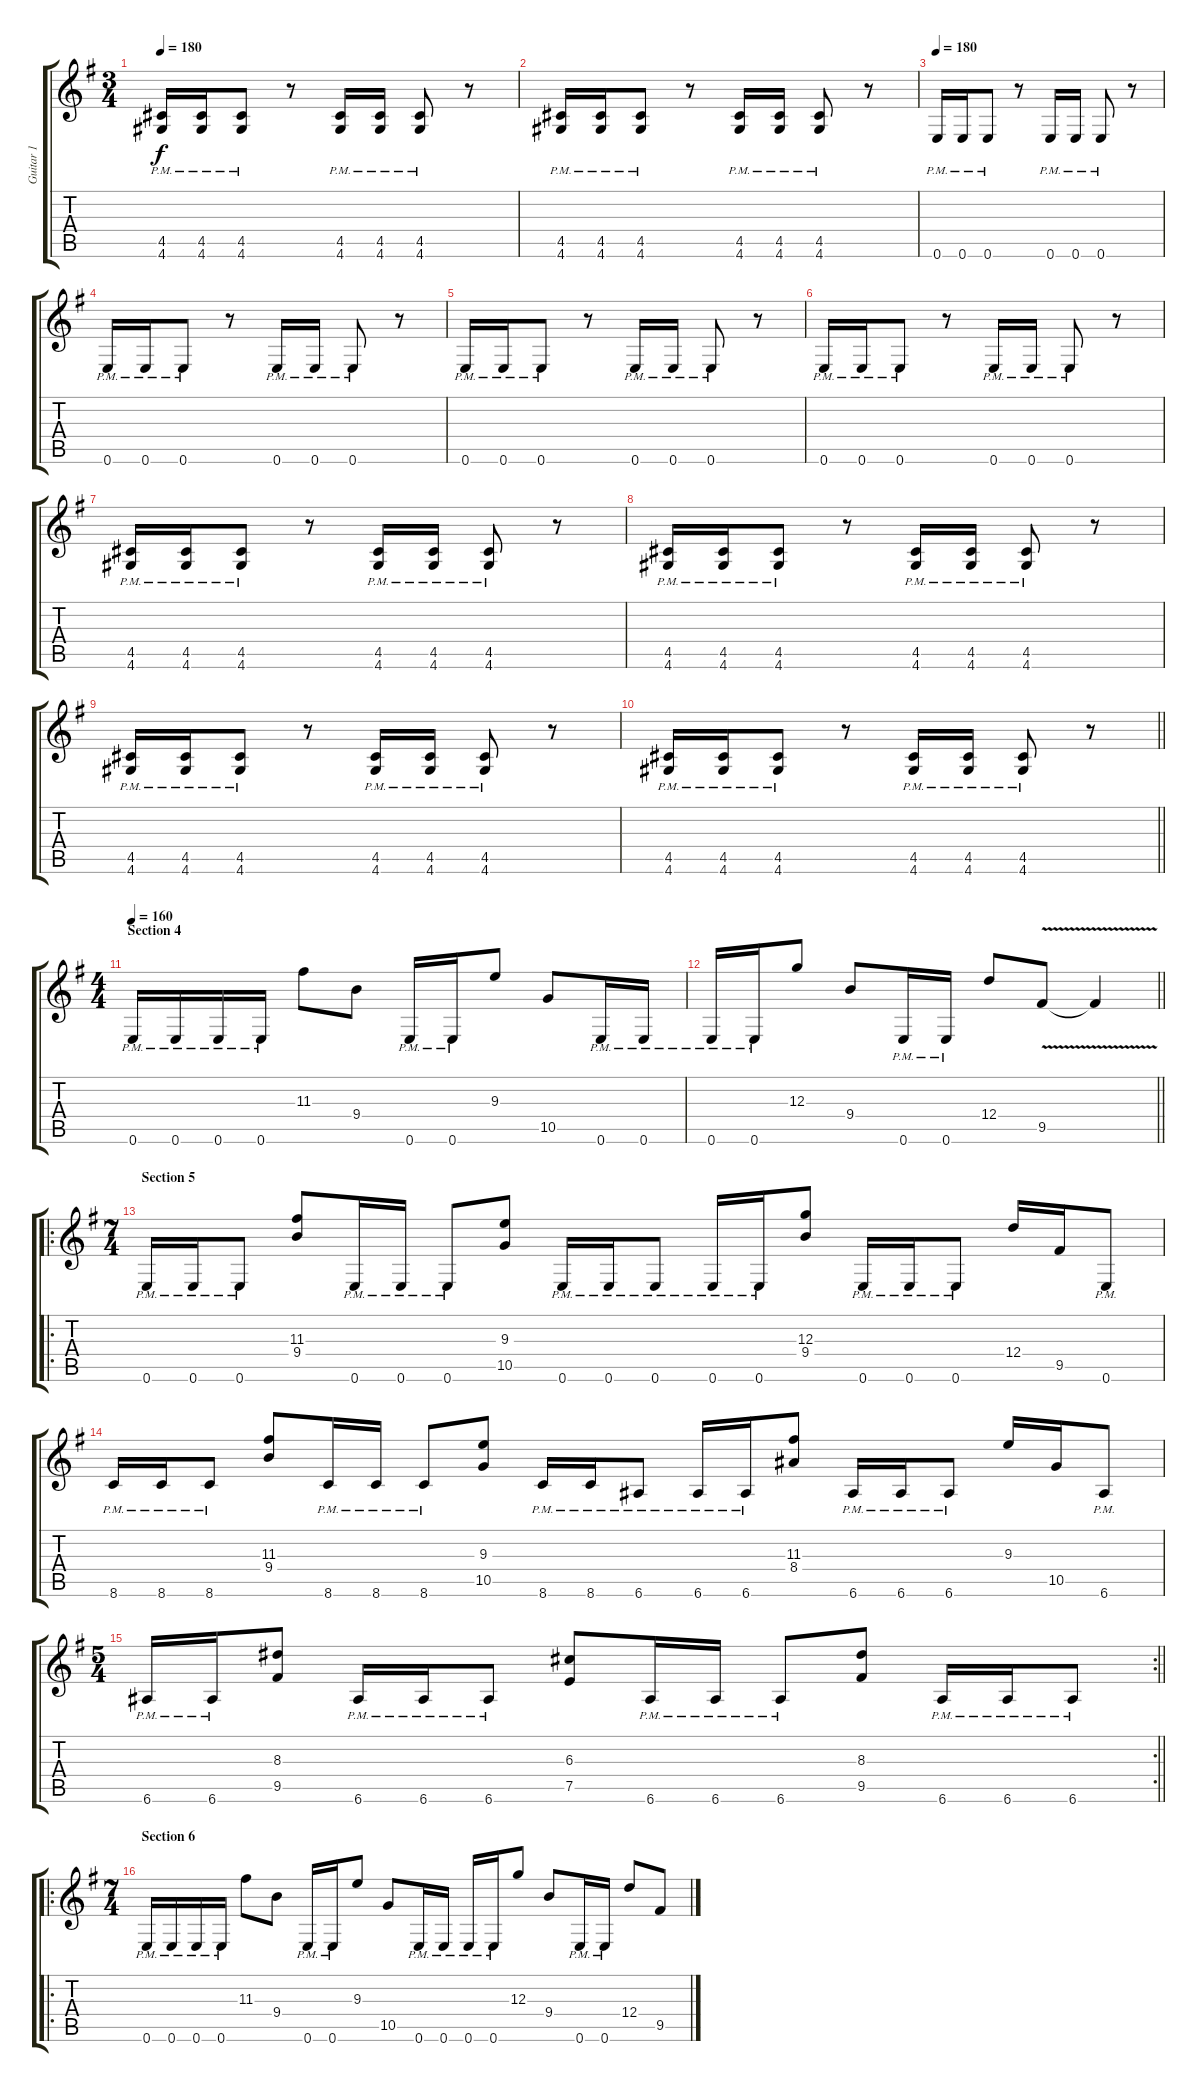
\track ("Guitar 1" "Guitar 1") {instrument distortionguitar}
\staff {score tabs}
\tuning (E4 B3 G3 D3 A2 E2) {hide}
\ts (3 4)
\tempo 180
\clef g2
\ks eminor
(4.5{pm} 4.6{pm}).16{dy f} (4.5{pm} 4.6{pm}).16 (4.5{pm} 4.6{pm}).8 r.8 (4.5{pm} 4.6{pm}).16 (4.5{pm} 4.6{pm}).16 (4.5{pm} 4.6{pm}).8 r.8 |
(4.5{pm} 4.6{pm}).16 (4.5{pm} 4.6{pm}).16 (4.5{pm} 4.6{pm}).8 r.8 (4.5{pm} 4.6{pm}).16 (4.5{pm} 4.6{pm}).16 (4.5{pm} 4.6{pm}).8 r.8 |
\tempo 180
0.6{pm}.16 0.6{pm}.16 0.6{pm}.8 r.8 0.6{pm}.16 0.6{pm}.16 0.6{pm}.8 r.8 |
0.6{pm}.16 0.6{pm}.16 0.6{pm}.8 r.8 0.6{pm}.16 0.6{pm}.16 0.6{pm}.8 r.8 |
0.6{pm}.16 0.6{pm}.16 0.6{pm}.8 r.8 0.6{pm}.16 0.6{pm}.16 0.6{pm}.8 r.8 |
0.6{pm}.16 0.6{pm}.16 0.6{pm}.8 r.8 0.6{pm}.16 0.6{pm}.16 0.6{pm}.8 r.8 |
(4.5{pm} 4.6{pm}).16 (4.5{pm} 4.6{pm}).16 (4.5{pm} 4.6{pm}).8 r.8 (4.5{pm} 4.6{pm}).16 (4.5{pm} 4.6{pm}).16 (4.5{pm} 4.6{pm}).8 r.8 |
(4.5{pm} 4.6{pm}).16 (4.5{pm} 4.6{pm}).16 (4.5{pm} 4.6{pm}).8 r.8 (4.5{pm} 4.6{pm}).16 (4.5{pm} 4.6{pm}).16 (4.5{pm} 4.6{pm}).8 r.8 |
(4.5{pm} 4.6{pm}).16 (4.5{pm} 4.6{pm}).16 (4.5{pm} 4.6{pm}).8 r.8 (4.5{pm} 4.6{pm}).16 (4.5{pm} 4.6{pm}).16 (4.5{pm} 4.6{pm}).8 r.8 |
\barLineRight lightlight
(4.5{pm} 4.6{pm}).16 (4.5{pm} 4.6{pm}).16 (4.5{pm} 4.6{pm}).8 r.8 (4.5{pm} 4.6{pm}).16 (4.5{pm} 4.6{pm}).16 (4.5{pm} 4.6{pm}).8 r.8 |
\ts (4 4)
\section ("" "Section 4")
\tempo 160
0.6{pm}.16 0.6{pm}.16 0.6{pm}.16 0.6{pm}.16 11.3.8 9.4.8 0.6{pm}.16 0.6{pm}.16 9.3.8 10.5.8 0.6{pm}.16 0.6{pm}.16 |
\barLineRight lightlight
0.6{pm}.16 0.6{pm}.16 12.3.8 9.4.8 0.6{pm}.16 0.6{pm}.16 12.4.8 9.5{v}.8 9.5{t}.4 |
\ro
\ts (7 4)
\section ("" "Section 5")
0.6{pm}.16 0.6{pm}.16 0.6{pm}.8 (11.3 9.4).8 0.6{pm}.16 0.6{pm}.16 0.6{pm}.8 (9.3 10.5).8 0.6{pm}.16 0.6{pm}.16 0.6{pm}.8 0.6{pm}.16 0.6{pm}.16 (12.3 9.4).8 0.6{pm}.16 0.6{pm}.16 0.6{pm}.8 12.4.16 9.5.16 0.6{pm}.8 |
8.6{pm}.16 8.6{pm}.16 8.6{pm}.8 (11.3 9.4).8 8.6{pm}.16 8.6{pm}.16 8.6{pm}.8 (9.3 10.5).8 8.6{pm}.16 8.6{pm}.16 6.6{pm}.8 6.6{pm}.16 6.6{pm}.16 (11.3 8.4).8 6.6{pm}.16 6.6{pm}.16 6.6{pm}.8 9.3.16 10.5.16 6.6{pm}.8 |
\rc 2
\ts (5 4)
\barLineRight lightlight
6.6{pm}.16 6.6{pm}.16 (8.3 9.5).8 6.6{pm}.16 6.6{pm}.16 6.6{pm}.8 (6.3 7.5).8 6.6{pm}.16 6.6{pm}.16 6.6{pm}.8 (8.3 9.5).8 6.6{pm}.16 6.6{pm}.16 6.6{pm}.8 |
\ro
\ts (7 4)
\section ("" "Section 6")
0.6{pm}.16 0.6{pm}.16 0.6{pm}.16 0.6{pm}.16 11.3.8 9.4.8 0.6{pm}.16 0.6{pm}.16 9.3.8 10.5.8 0.6{pm}.16 0.6{pm}.16 0.6{pm}.16 0.6{pm}.16 12.3.8 9.4.8 0.6{pm}.16 0.6{pm}.16 12.4.8 9.5.8
